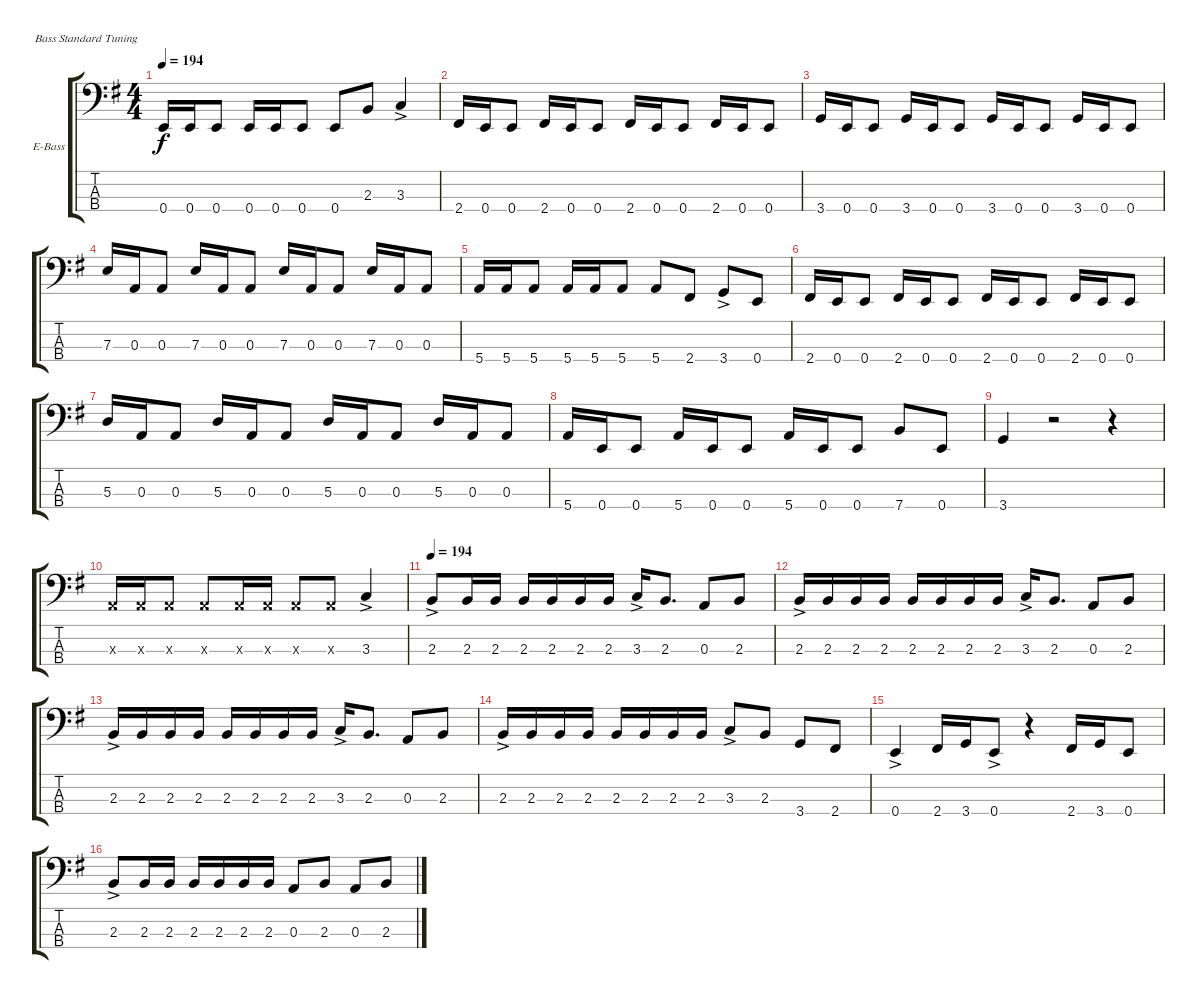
\bracketExtendMode groupsimilarinstruments
\firstSystemTrackNameOrientation horizontal
\otherSystemsTrackNameOrientation horizontal
\track ("Bass" "E-Bass") {instrument electricbasspick}
\staff {score tabs}
\tuning (G2 D2 A1 E1)
\ts (4 4)
\tempo 194
\clef f4
\scale
1.05549
\ks g
0.4.16{dy f} 0.4.16 0.4.8 0.4.16 0.4.16 0.4.8 0.4.8 2.3.8 3.3{ac}.4 |
\scale
0.944515 2.4.16 0.4.16 0.4.8 2.4.16 0.4.16 0.4.8 2.4.16 0.4.16 0.4.8 2.4.16 0.4.16 0.4.8 |
\scale
1.05549 3.4.16 0.4.16 0.4.8 3.4.16 0.4.16 0.4.8 3.4.16 0.4.16 0.4.8 3.4.16 0.4.16 0.4.8 |
\scale
0.944515 7.3.16 0.3.16 0.3.8 7.3.16 0.3.16 0.3.8 7.3.16 0.3.16 0.3.8 7.3.16 0.3.16 0.3.8 |
\scale
1.05549 5.4.16 5.4.16 5.4.8 5.4.16 5.4.16 5.4.8 5.4.8 2.4.8 3.4{ac}.8 0.4.8 |
\scale
0.944515 2.4.16 0.4.16 0.4.8 2.4.16 0.4.16 0.4.8 2.4.16 0.4.16 0.4.8 2.4.16 0.4.16 0.4.8 |
\scale
1.05549 5.3.16 0.3.16 0.3.8 5.3.16 0.3.16 0.3.8 5.3.16 0.3.16 0.3.8 5.3.16 0.3.16 0.3.8 |
\scale
0.944515 5.4.16 0.4.16 0.4.8 5.4.16 0.4.16 0.4.8 5.4.16 0.4.16 0.4.8 7.4.8 0.4.8 |
\scale
1.05549 3.4.4 r.2 r.4 |
\scale
0.944515 0.3{x}.16 0.3{x}.16 0.3{x}.8 0.3{x}.8 0.3{x}.16 0.3{x}.16 0.3{x}.8 0.3{x}.8 3.3{ac}.4 |
\tempo 194
\scale
1.05549 2.3{ac}.8 2.3.16 2.3.16 2.3.16 2.3.16 2.3.16 2.3.16 3.3{ac}.16 2.3.8{d} 0.3.8 2.3.8 |
\scale
0.944515 2.3{ac}.16 2.3.16 2.3.16 2.3.16 2.3.16 2.3.16 2.3.16 2.3.16 3.3{ac}.16 2.3.8{d} 0.3.8 2.3.8 |
\scale
1.05549 2.3{ac}.16 2.3.16 2.3.16 2.3.16 2.3.16 2.3.16 2.3.16 2.3.16 3.3{ac}.16 2.3.8{d} 0.3.8 2.3.8 |
\scale
0.944515 2.3{ac}.16 2.3.16 2.3.16 2.3.16 2.3.16 2.3.16 2.3.16 2.3.16 3.3{ac}.8 2.3.8 3.4.8 2.4.8 |
\scale
1.05549 0.4{ac}.4 2.4.16 3.4.16 0.4{ac}.8 r.4 2.4.16 3.4.16 0.4.8 |
\scale
0.944515 2.3{ac}.8 2.3.16 2.3.16 2.3.16 2.3.16 2.3.16 2.3.16 0.3.8 2.3.8 0.3.8 2.3.8
